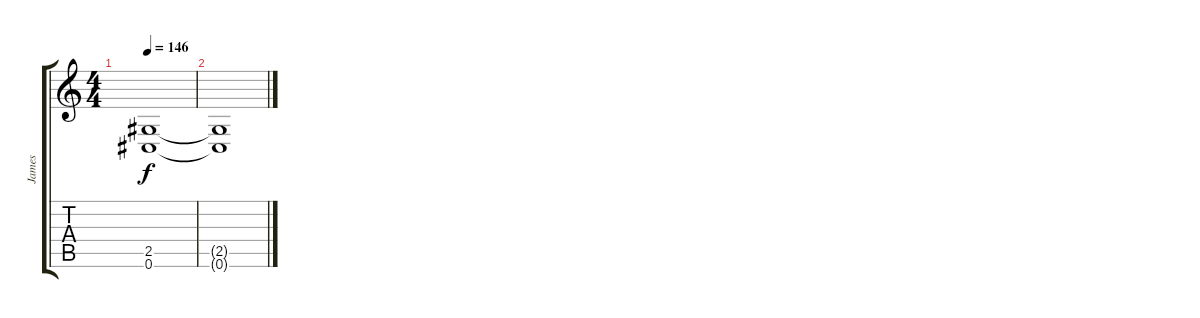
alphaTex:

\track ("James" "James") {instrument distortionguitar}
\staff {score tabs}
\tuning (Db4 Ab3 E3 B2 Gb2 Db2) {hide}
\ts (4 4)
\tempo 146
\clef g2
\ks c
(2.5{t} 0.6{t}).1{dy f} |
(2.5{t} 0.6{t}).1
